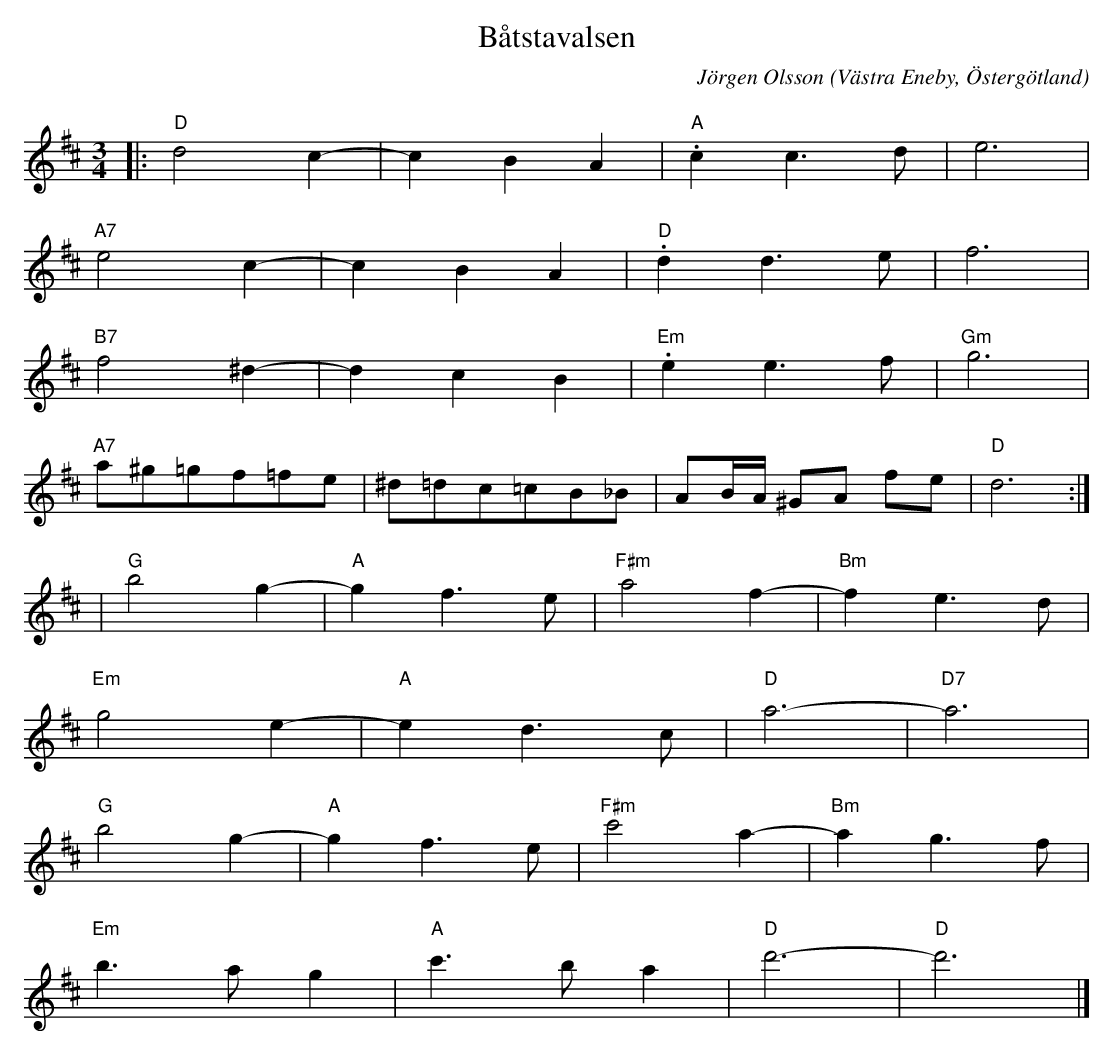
X:1
T:Båtstavalsen
C:Jörgen Olsson
O:Västra Eneby, Östergötland
Q:160
M:3/4
L:1/8
K:D
|:"D"d4 c2-|c2B2A2 |"A".c2 c3 d|e6 |
"A7" e4 c2-|c2B2A2 |"D".d2 d3 e|f6 |
"B7"f4 ^d2-|d2c2B2 |"Em".e2 e3 f|"Gm"g6 |
"A7" a^g=gf=fe|^d=dc=cB_B|AB/2A/2 ^GA fe|"D"d6 :|]
|"G"b4 g2-|"A"g2f3e |"F#m"a4 f2-|"Bm"f2e3d |
 "Em"g4 e2-|"A"e2d3c |"D"a6-|"D7"a6 |
"G"b4 g2-|"A"g2f3e |"F#m"c'4 a2-|"Bm"a2g3f |
 "Em"b3 a g2|"A"c'3 b a2 |"D"d'6-|"D"d'6 |]
